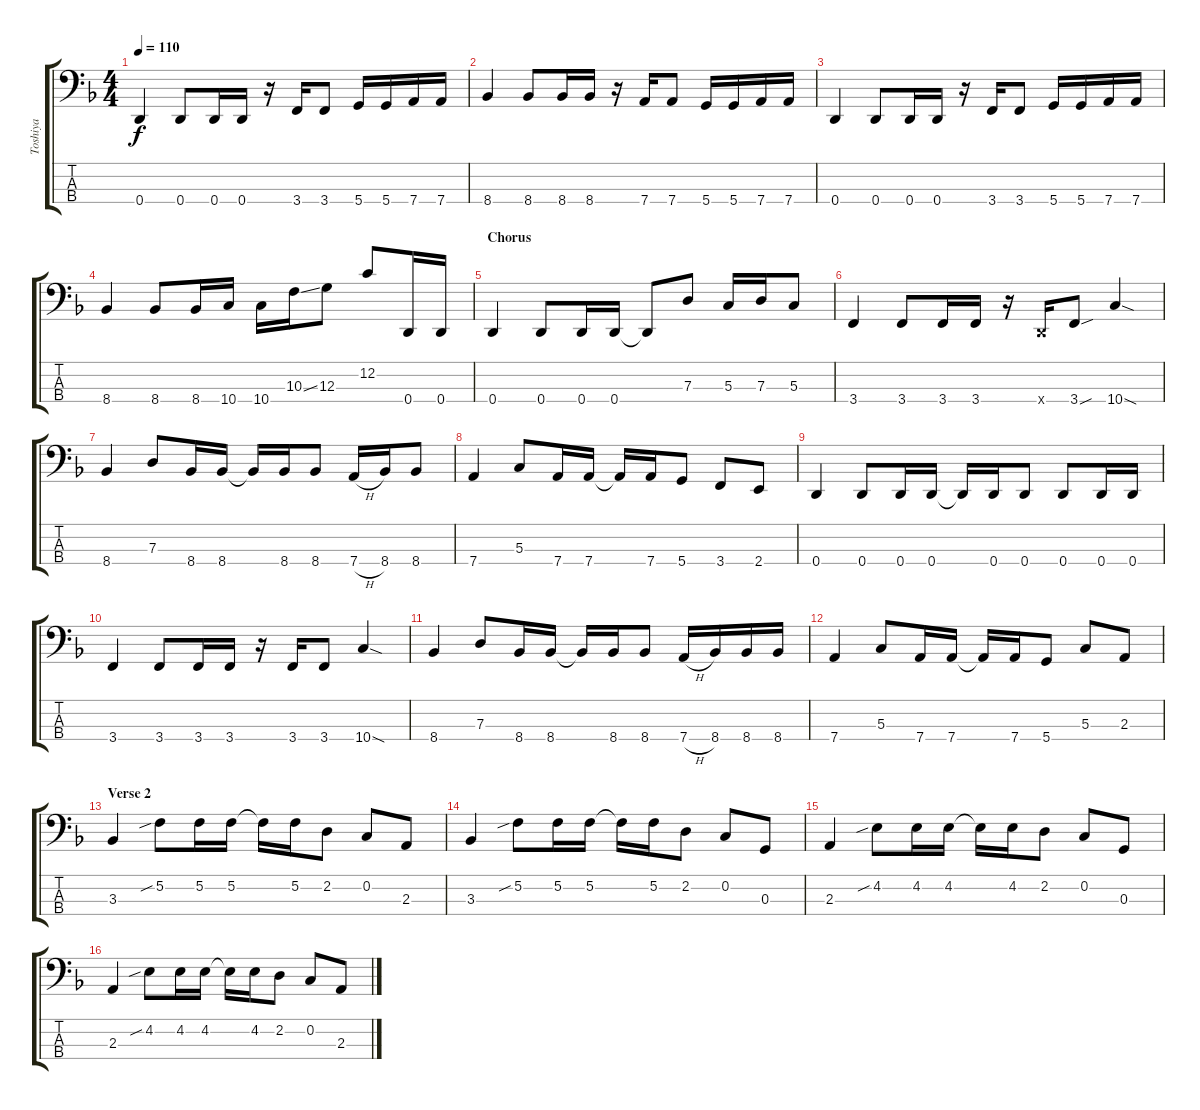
\track ("Toshiya" "Toshiya") {instrument electricbasspick}
\staff {score tabs}
\tuning (F2 C2 G1 D1) {hide}
\ts (4 4)
\tempo 110
\clef f4
\ks f
0.4.4{dy f} 0.4.8 0.4.16 0.4.16 r.16 3.4.16 3.4.8 5.4.16 5.4.16 7.4.16 7.4.16 |
8.4.4 8.4.8 8.4.16 8.4.16 r.16 7.4.16 7.4.8 5.4.16 5.4.16 7.4.16 7.4.16 |
0.4.4 0.4.8 0.4.16 0.4.16 r.16 3.4.16 3.4.8 5.4.16 5.4.16 7.4.16 7.4.16 |
8.4.4 8.4.8 8.4.16 10.4.16 10.4.16 10.3{ss}.16 12.3.8 12.2.8 0.4.16 0.4.16 |
\section ("" "Chorus")
0.4.4 0.4.8 0.4.16 0.4.16 0.4{t}.8 7.3.8 5.3.16 7.3.16 5.3.8 |
3.4.4 3.4.8 3.4.16 3.4.16 r.16 0.4{x}.16 3.4{sou}.8 10.4{sod}.4 |
8.4.4 7.3.8 8.4.16 8.4.16 8.4{t}.16 8.4.16 8.4.8 7.4{h}.16 8.4.16 8.4.8 |
7.4.4 5.3.8 7.4.16 7.4.16 7.4{t}.16 7.4.16 5.4.8 3.4.8 2.4.8 |
0.4.4 0.4.8 0.4.16 0.4.16 0.4{t}.16 0.4.16 0.4.8 0.4.8 0.4.16 0.4.16 |
3.4.4 3.4.8 3.4.16 3.4.16 r.16 3.4.16 3.4.8 10.4{sod}.4 |
8.4.4 7.3.8 8.4.16 8.4.16 8.4{t}.16 8.4.16 8.4.8 7.4{h}.16 8.4.16 8.4.16 8.4.16 |
7.4.4 5.3.8 7.4.16 7.4.16 7.4{t}.16 7.4.16 5.4.8 5.3.8 2.3.8 |
\section ("" "Verse 2")
3.3.4 5.2{sib}.8 5.2.16 5.2.16 5.2{t}.16 5.2.16 2.2.8 0.2.8 2.3.8 |
3.3.4 5.2{sib}.8 5.2.16 5.2.16 5.2{t}.16 5.2.16 2.2.8 0.2.8 0.3.8 |
2.3.4 4.2{sib}.8 4.2.16 4.2.16 4.2{t}.16 4.2.16 2.2.8 0.2.8 0.3.8 |
2.3.4 4.2{sib}.8 4.2.16 4.2.16 4.2{t}.16 4.2.16 2.2.8 0.2.8 2.3.8
